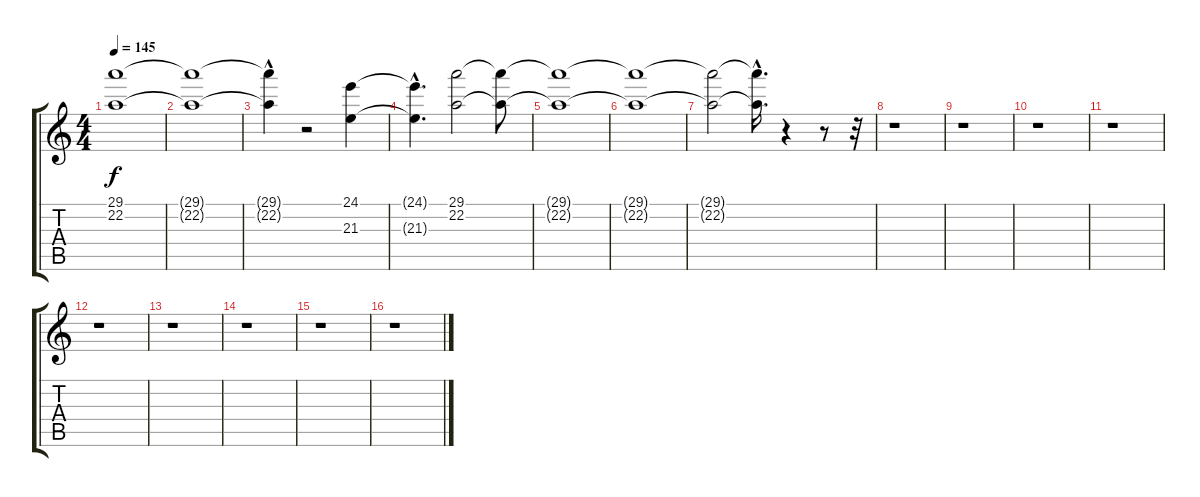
\track "" {instrument choiraahs}
\staff {score tabs}
\tuning (E4 B3 G3 D3 A2 E2) {hide}
\ts (4 4)
\tempo 145
\clef g2
\ks c
(29.1 22.2).1{dy f volume 12} |
(29.1{t} 22.2{t}).1 |
(29.1{t} 22.2{hac t}).4 r.2 (24.1 21.3).4{volume 13} |
(24.1{t} 21.3{hac t}).4{d} (29.1 22.2).2{volume 13} (29.1{t} 22.2{t}).8 |
(29.1{t} 22.2{t}).1 |
(29.1{t} 22.2{t}).1 |
(29.1{t} 22.2{t}).2 (29.1{t} 22.2{hac t}).16{d} r.4 r.8 r.32 |
r.1 |
r.1 |
r.1 |
r.1 |
r.1 |
r.1 |
r.1 |
r.1 |
r.1
